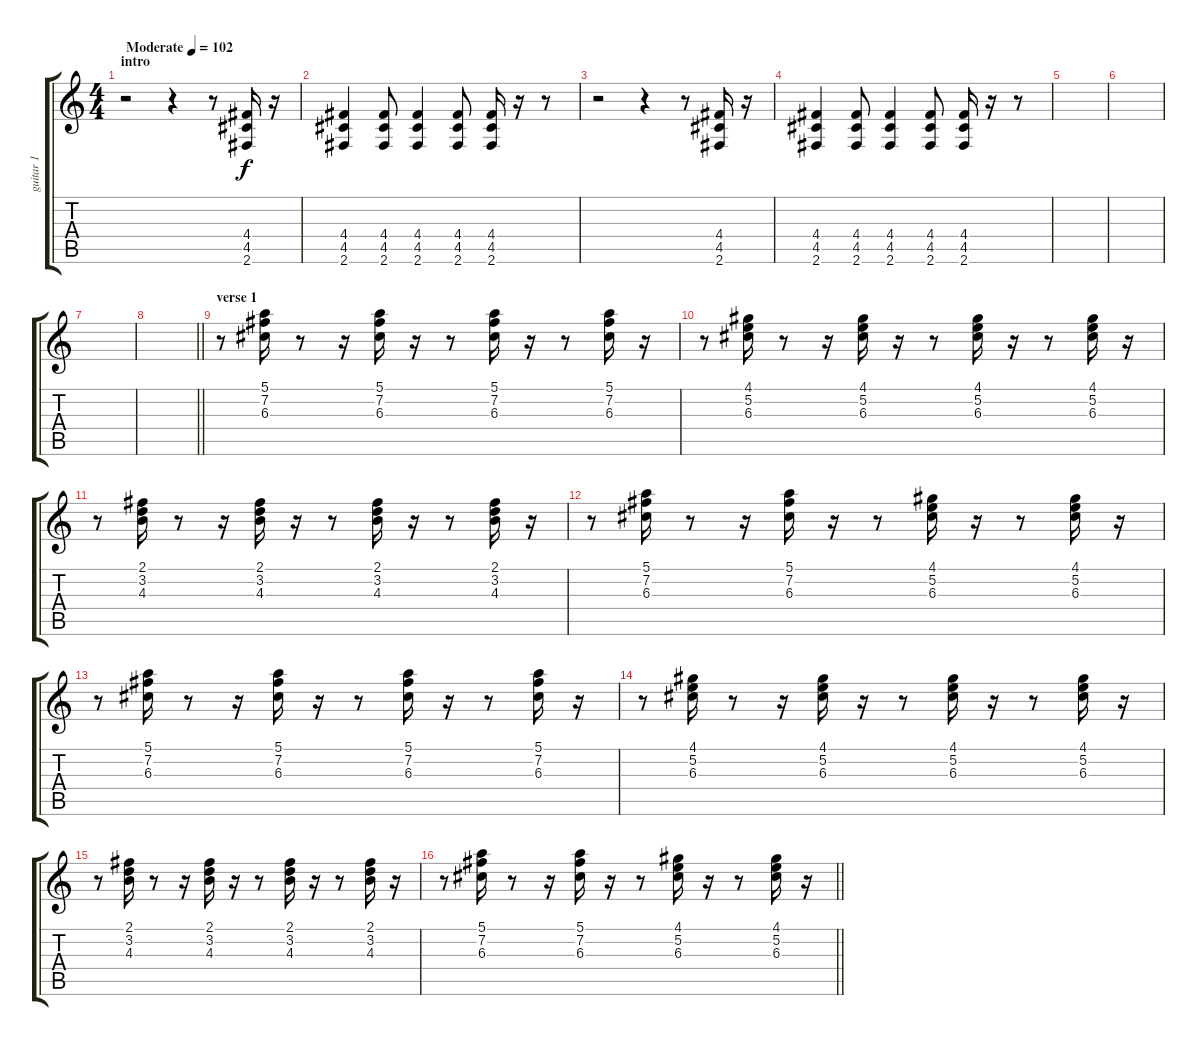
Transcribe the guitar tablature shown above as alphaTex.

\track ("guitar 1" "guitar 1") {instrument overdrivenguitar}
\staff {score tabs}
\tuning (E4 B3 G3 D3 A2 E2) {hide}
\ts (4 4)
\section ("" "intro")
\tempo (102 "Moderate")
\clef g2
\ks c
r.2{dy f instrument overdrivenguitar} r.4 r.8 (4.4 4.5 2.6).16 r.16 |
(4.4 4.5 2.6).4 (4.4 4.5 2.6).8 (4.4 4.5 2.6).4 (4.4 4.5 2.6).8 (4.4 4.5 2.6).16 r.16 r.8 |
r.2 r.4 r.8 (4.4 4.5 2.6).16 r.16 |
(4.4 4.5 2.6).4 (4.4 4.5 2.6).8 (4.4 4.5 2.6).4 (4.4 4.5 2.6).8 (4.4 4.5 2.6).16 r.16 r.8 |
|
|
|
\barLineRight lightlight
|
\section ("" "verse 1")
r.8{volume 16 instrument electricguitarjazz} (5.1 7.2 6.3).16 r.8 r.16 (5.1 7.2 6.3).16 r.16 r.8 (5.1 7.2 6.3).16 r.16 r.8 (5.1 7.2 6.3).16 r.16 |
r.8 (4.1 5.2 6.3).16 r.8 r.16 (4.1 5.2 6.3).16 r.16 r.8 (4.1 5.2 6.3).16 r.16 r.8 (4.1 5.2 6.3).16 r.16 |
r.8 (2.1 3.2 4.3).16 r.8 r.16 (2.1 3.2 4.3).16 r.16 r.8 (2.1 3.2 4.3).16 r.16 r.8 (2.1 3.2 4.3).16 r.16 |
r.8 (5.1 7.2 6.3).16 r.8 r.16 (5.1 7.2 6.3).16 r.16 r.8 (4.1 5.2 6.3).16 r.16 r.8 (4.1 5.2 6.3).16 r.16 |
r.8 (5.1 7.2 6.3).16 r.8 r.16 (5.1 7.2 6.3).16 r.16 r.8 (5.1 7.2 6.3).16 r.16 r.8 (5.1 7.2 6.3).16 r.16 |
r.8 (4.1 5.2 6.3).16 r.8 r.16 (4.1 5.2 6.3).16 r.16 r.8 (4.1 5.2 6.3).16 r.16 r.8 (4.1 5.2 6.3).16 r.16 |
r.8 (2.1 3.2 4.3).16 r.8 r.16 (2.1 3.2 4.3).16 r.16 r.8 (2.1 3.2 4.3).16 r.16 r.8 (2.1 3.2 4.3).16 r.16 |
\barLineRight lightlight
r.8 (5.1 7.2 6.3).16 r.8 r.16 (5.1 7.2 6.3).16 r.16 r.8 (4.1 5.2 6.3).16 r.16 r.8 (4.1 5.2 6.3).16 r.16
